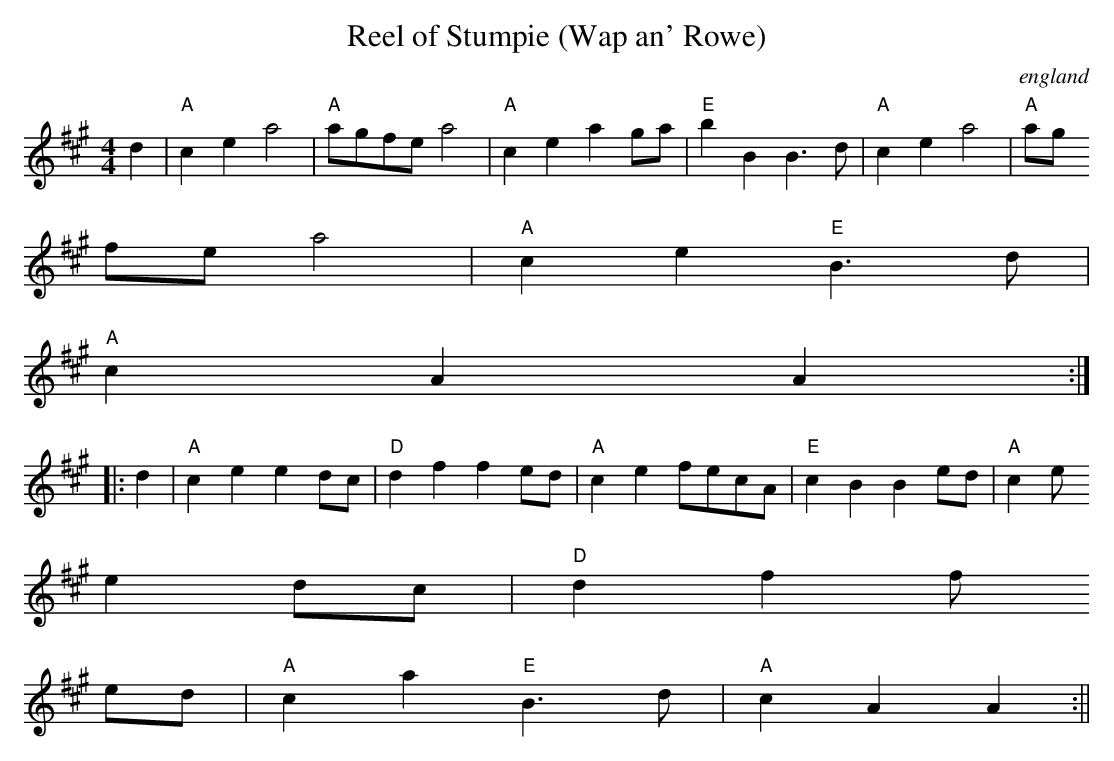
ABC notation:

X:1
T:Reel of Stumpie (Wap an' Rowe)
O:england
M:4/4
L:1/8
K:A
d2|"A"c2 e2 a4|"A"agfe a4|"A"c2 e2 a2 ga|"E"b2 B2 B3 d|"A"c2 e2 a4|"A"ag
fe a4|"A"c2 e2 "E"B3 d|
"A"c2 A2 A2:|
|:d2|"A" c2 e2 e2 dc|"D"d2 f2 f2 ed|"A"c2 e2 fecA|"E"c2 B2 B2 ed|"A"c2 e
2 e2 dc|"D"d2 f2 f
2 ed|"A"c2 a2 "E"B3 d|"A"c2 A2 A2:||
